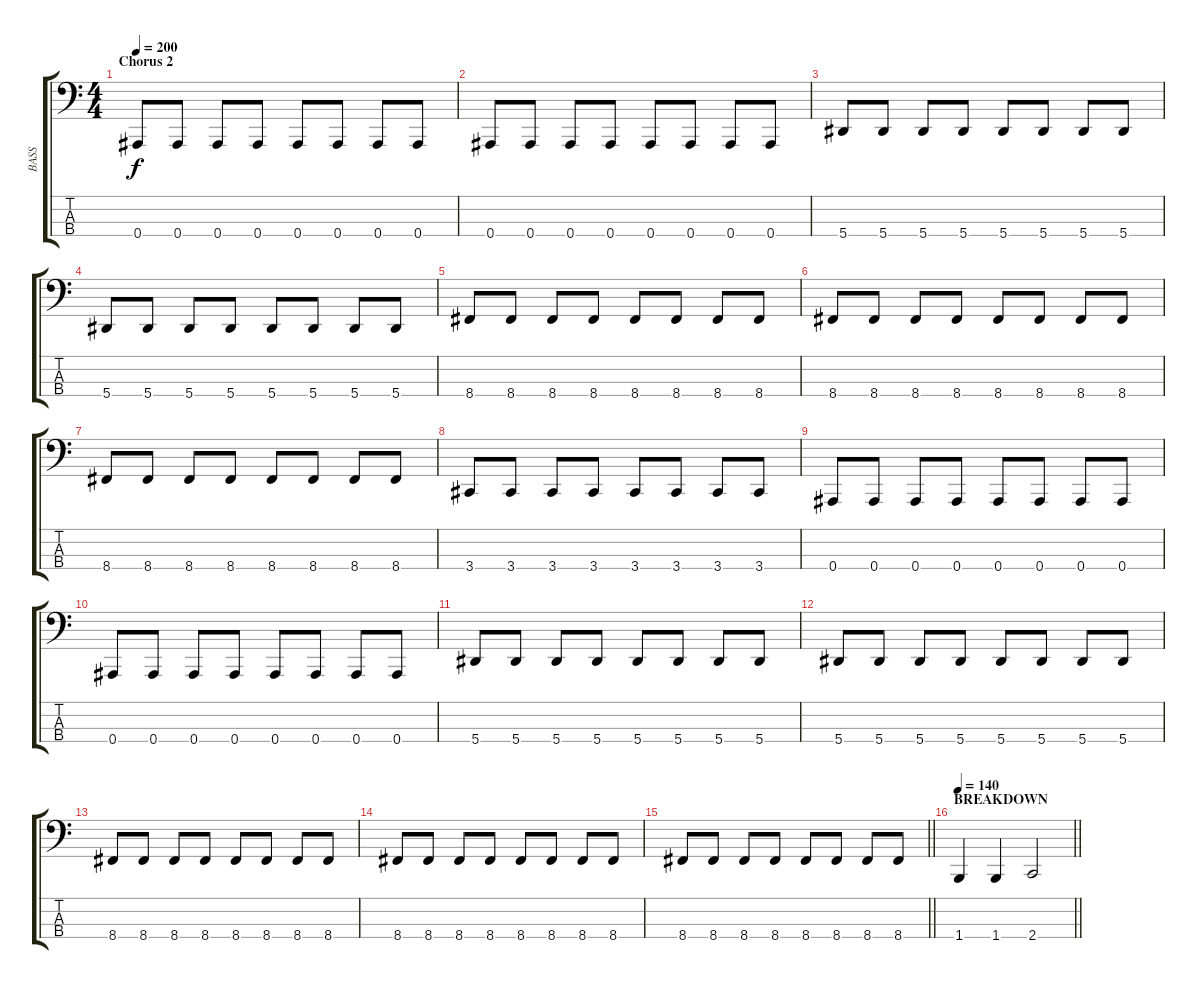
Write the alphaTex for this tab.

\track ("BASS" "BASS") {instrument electricbasspick}
\staff {score tabs}
\tuning (Eb2 Bb1 F1 Bb0) {hide}
\ts (4 4)
\section ("" "Chorus 2")
\tempo 200
\clef f4
\ks c
0.4.8{dy f} 0.4.8 0.4.8 0.4.8 0.4.8 0.4.8 0.4.8 0.4.8 |
0.4.8 0.4.8 0.4.8 0.4.8 0.4.8 0.4.8 0.4.8 0.4.8 |
5.4.8 5.4.8 5.4.8 5.4.8 5.4.8 5.4.8 5.4.8 5.4.8 |
5.4.8 5.4.8 5.4.8 5.4.8 5.4.8 5.4.8 5.4.8 5.4.8 |
8.4.8 8.4.8 8.4.8 8.4.8 8.4.8 8.4.8 8.4.8 8.4.8 |
8.4.8 8.4.8 8.4.8 8.4.8 8.4.8 8.4.8 8.4.8 8.4.8 |
8.4.8 8.4.8 8.4.8 8.4.8 8.4.8 8.4.8 8.4.8 8.4.8 |
3.4.8 3.4.8 3.4.8 3.4.8 3.4.8 3.4.8 3.4.8 3.4.8 |
0.4.8 0.4.8 0.4.8 0.4.8 0.4.8 0.4.8 0.4.8 0.4.8 |
0.4.8 0.4.8 0.4.8 0.4.8 0.4.8 0.4.8 0.4.8 0.4.8 |
5.4.8 5.4.8 5.4.8 5.4.8 5.4.8 5.4.8 5.4.8 5.4.8 |
5.4.8 5.4.8 5.4.8 5.4.8 5.4.8 5.4.8 5.4.8 5.4.8 |
8.4.8 8.4.8 8.4.8 8.4.8 8.4.8 8.4.8 8.4.8 8.4.8 |
8.4.8 8.4.8 8.4.8 8.4.8 8.4.8 8.4.8 8.4.8 8.4.8 |
\barLineRight lightlight
8.4.8 8.4.8 8.4.8 8.4.8 8.4.8 8.4.8 8.4.8 8.4.8 |
\section ("" "BREAKDOWN")
\tempo 140
\barLineRight lightlight
1.4.4 1.4.4 2.4.2
